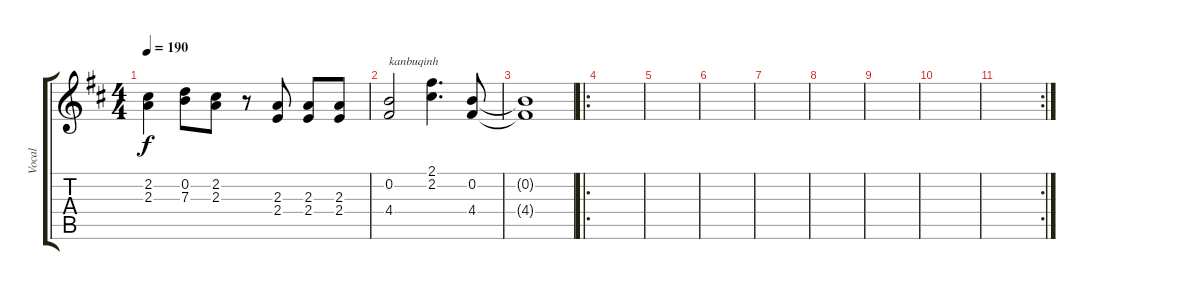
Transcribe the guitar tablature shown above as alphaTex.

\track ("Vocal" "Vocal") {instrument overdrivenguitar}
\staff {score tabs}
\tuning (E4 B3 G3 D3 A2 E2) {hide}
\ts (4 4)
\tempo 190
\clef g2
\ks d
(2.2 2.3).4{dy f} (0.2 7.3).8 (2.2 2.3).8 r.8 (2.3 2.4).8 (2.3 2.4).8 (2.3 2.4).8 |
(0.2 4.4).2{txt "kanbuqinh"} (2.1 2.2).4{d} (0.2 4.4).8 |
(0.2{t} 4.4{t}).1 |
\ro
|
|
|
|
|
|
|
\rc 2
